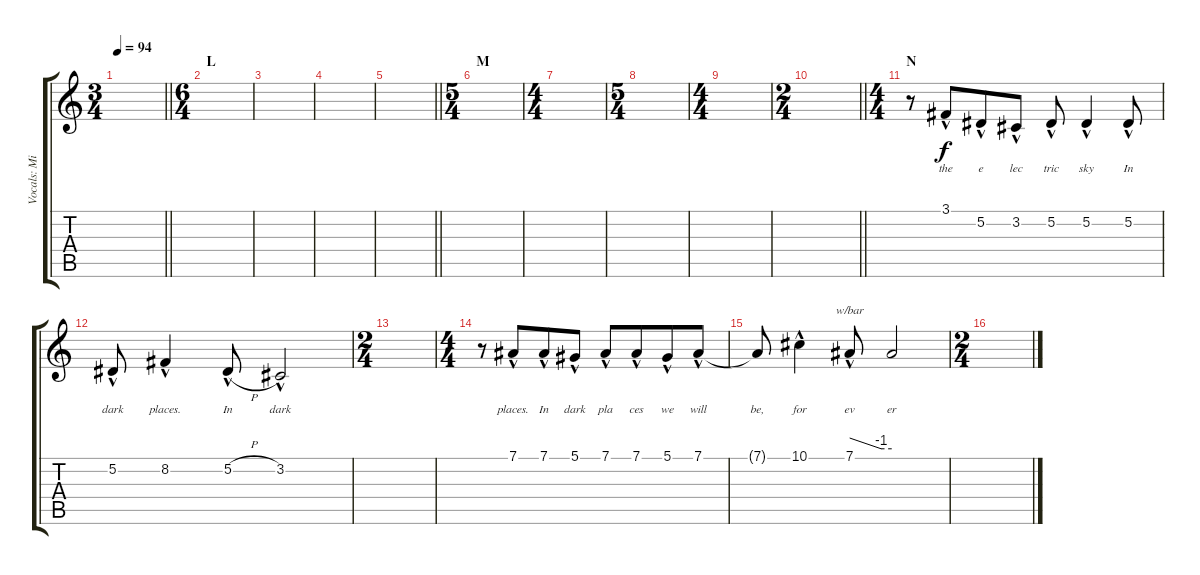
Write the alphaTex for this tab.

\track ("Vocals: Midnight" "Vocals: Mi") {instrument lead2sawtooth}
\staff {score tabs}
\tuning (Eb4 Bb3 Gb3 Db3 Ab2 Eb2) {hide}
\ts (3 4)
\tempo 94
\clef g2
\barLineRight lightlight
\ks c
|
\ts (6 4)
\section ("" "L")
|
|
|
\barLineRight lightlight
|
\ts (5 4)
\section ("" "M")
|
\ts (4 4)
|
\ts (5 4)
|
\ts (4 4)
|
\ts (2 4)
\barLineRight lightlight
|
\ts (4 4)
\section ("" "N")
r.8 3.1{hac}.8{lyrics (0 "the") lyrics (1 "") lyrics (2 "") lyrics (3 "") lyrics (4 "") beam merge} 5.2{hac}.8{lyrics (0 "e") lyrics (1 "") lyrics (2 "") lyrics (3 "") lyrics (4 "")} 3.2{hac}.8{lyrics (0 "lec") lyrics (1 "") lyrics (2 "") lyrics (3 "") lyrics (4 "")} 5.2{hac}.8{lyrics (0 "tric") lyrics (1 "") lyrics (2 "") lyrics (3 "") lyrics (4 "")} 5.2{hac}.4{lyrics (0 "sky") lyrics (1 "") lyrics (2 "") lyrics (3 "") lyrics (4 "")} 5.2{hac}.8{lyrics (0 "In") lyrics (1 "") lyrics (2 "") lyrics (3 "") lyrics (4 "")} |
5.2{hac}.8{lyrics (0 "dark") lyrics (1 "") lyrics (2 "") lyrics (3 "") lyrics (4 "")} 8.2{hac}.4{lyrics (0 "places.") lyrics (1 "") lyrics (2 "") lyrics (3 "") lyrics (4 "")} 5.2{h hac}.8{lyrics (0 "In") lyrics (1 "") lyrics (2 "") lyrics (3 "") lyrics (4 "")} 3.2{hac}.2{lyrics (0 "dark") lyrics (1 "") lyrics (2 "") lyrics (3 "") lyrics (4 "")} |
\ts (2 4)
|
\ts (4 4)
r.8 7.1{hac}.8{lyrics (0 "places.") lyrics (1 "") lyrics (2 "") lyrics (3 "") lyrics (4 "") beam merge} 7.1{hac}.8{lyrics (0 "In") lyrics (1 "") lyrics (2 "") lyrics (3 "") lyrics (4 "")} 5.1{hac}.8{lyrics (0 "dark") lyrics (1 "") lyrics (2 "") lyrics (3 "") lyrics (4 "")} 7.1{hac}.8{lyrics (0 "pla") lyrics (1 "") lyrics (2 "") lyrics (3 "") lyrics (4 "")} 7.1{hac}.8{lyrics (0 "ces") lyrics (1 "") lyrics (2 "") lyrics (3 "") lyrics (4 "") beam merge} 5.1{hac}.8{lyrics (0 "we") lyrics (1 "") lyrics (2 "") lyrics (3 "") lyrics (4 "")} 7.1{hac}.8{lyrics (0 "will") lyrics (1 "") lyrics (2 "") lyrics (3 "") lyrics (4 "")} |
7.1{t}.8{lyrics (0 "be,") lyrics (1 "") lyrics (2 "") lyrics (3 "") lyrics (4 "")} 10.1{hac}.4{lyrics (0 "for") lyrics (1 "") lyrics (2 "") lyrics (3 "") lyrics (4 "")} 7.1{hac}.8{tbe (custom default 0 0 45 -4 60 -4) lyrics (0 "ev") lyrics (1 "") lyrics (2 "") lyrics (3 "") lyrics (4 "")} 7.1{t}.2{lyrics (0 "er") lyrics (1 "") lyrics (2 "") lyrics (3 "") lyrics (4 "")} |
\ts (2 4)
